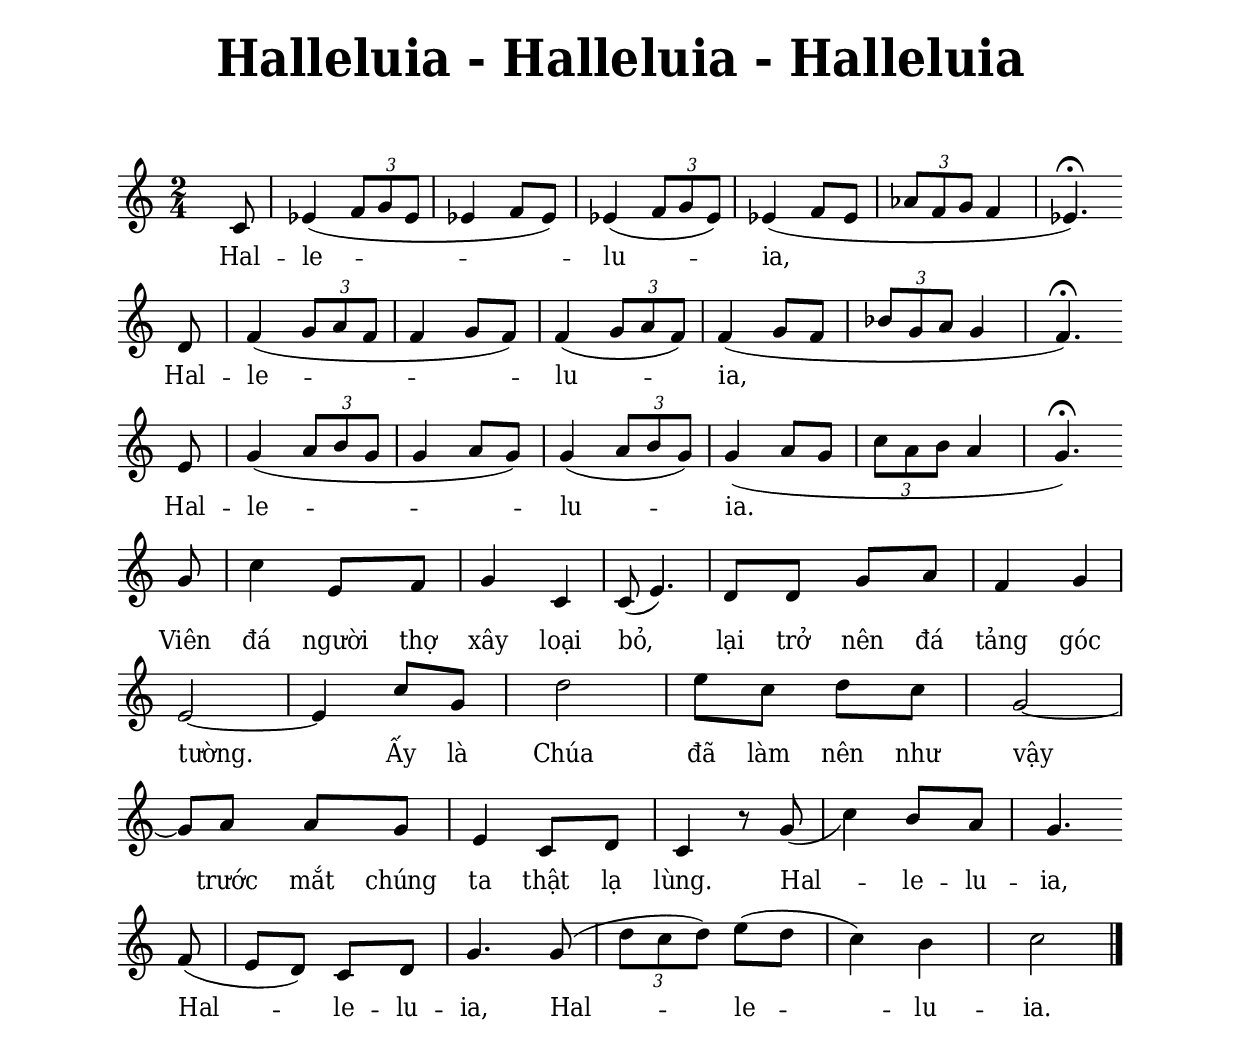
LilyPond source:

% Cài đặt chung
\version "2.20.0"
\include "english.ly"

\header {
  title = \markup { \fontsize #3 "Halleluia - Halleluia - Halleluia" }
  composer = " "
  arranger = " "
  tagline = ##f
}

% Nhạc điệp khúc
nhacDiepKhuc = \relative c' {
  <>^\markup { \halign #35 " " }
  \partial 8 c8 |
  ef4 _(\tuplet 3/2 { f8 [g ef] } |
  ef4 f8 [ef]) |
  ef4 _(\tuplet 3/2 { f8 [g ef] }) |
  ef4 _(f8 [ef] |
  \tuplet 3/2 { af8 [f g] } f4 |
  ef4. \fermata) \bar "" \break
  
  d8 |
  f4 _(\tuplet 3/2 { g8 [a f] } |
  f4 g8 [f]) |
  f4 _(\tuplet 3/2 { g8 [a f] }) |
  f4 _(g8 [f] |
  \tuplet 3/2 { bf8 [g a] } g4 |
  f4. \fermata) \bar "" \break
  
  e8 |
  g4 _(\tuplet 3/2 { a8 [b g] } |
  g4 a8 [g]) |
  g4 _(\tuplet 3/2 { a8 [b g] }) |
  g4 _(a8 [g] \tuplet 3/2 { c8 [a b] } a4 |
  g4. \fermata ) \bar "" \break
  
  g8 |
  c4 e,8 [f] |
  g4 c, |
  c8 (e4.) |
  d8 [d] g [a] |
  f4 g |
  e2 ~ |
  e4 c'8 [g] |
  d'2 |
  e8 [c] d [c] |
  g2 ~ |
  g8 a a g |
  e4 c8 [d] |
  c4 r8 g' _( |
  c4) b8 [a] |
  g4. \break
  f8 _( |
  [e d]) c d |
  g4. g8 ( |
  \tuplet 3/2 { d'8 [c d] }) e8 ([d] |
  c4) b |
  c2 \bar "|."
}


% Lời điệp khúc
loiDiepKhuc = \lyricmode {
  Hal -- le -- lu -- ia,
  Hal -- le -- lu -- ia,
  Hal -- le -- lu -- ia.
  Viên đá người thợ xây loại bỏ,
  lại trở nên đá tảng góc tường.
  Ấy là Chúa đã làm nên như vậy
  trước mắt chúng ta thật lạ lùng.
  Hal -- le -- lu -- ia,
  Hal -- le -- lu -- ia,
  Hal -- le -- lu -- ia.
}

% Dàn trang
global = {
  \key c \major
  \time 2/4
}

\paper {
  #(set-paper-size "a4")
  top-margin = 20\mm
  bottom-margin = 15\mm
  left-margin = 20\mm
  right-margin = 20\mm
  indent = #0
  #(define fonts
	 (make-pango-font-tree "DejaVu Serif Condensed"
	 		       "DejaVu Serif Condensed"
			       "DejaVu Serif Condensed"
			       (/ 20 20)))
}

\score {
  \new ChoirStaff <<
    \new Staff <<
      \new Voice = "sopranos" {
        \global \stemNeutral \nhacDiepKhuc
      }
    >>
    \new Lyrics \with {
          \override VerticalAxisGroup.
            nonstaff-relatedstaff-spacing.padding = #1.2
          \override VerticalAxisGroup.
            nonstaff-unrelatedstaff-spacing.padding = #1
        }
        \lyricsto sopranos \loiDiepKhuc
  >>
  \layout {
    %\override Lyrics.LyricText.font-series = #'bold
    %\override Lyrics.LyricText.font-size = #+1
    \override Lyrics.LyricSpace.minimum-distance = #3
    \override Score.BarNumber.break-visibility = ##(#f #f #f)
    \override Score.SpacingSpanner.uniform-stretching = ##t
    \override LyricHyphen.minimum-distance = #4
    \set Score.barAlways = ##t
    \set Score.defaultBarType = ""
  }
}
